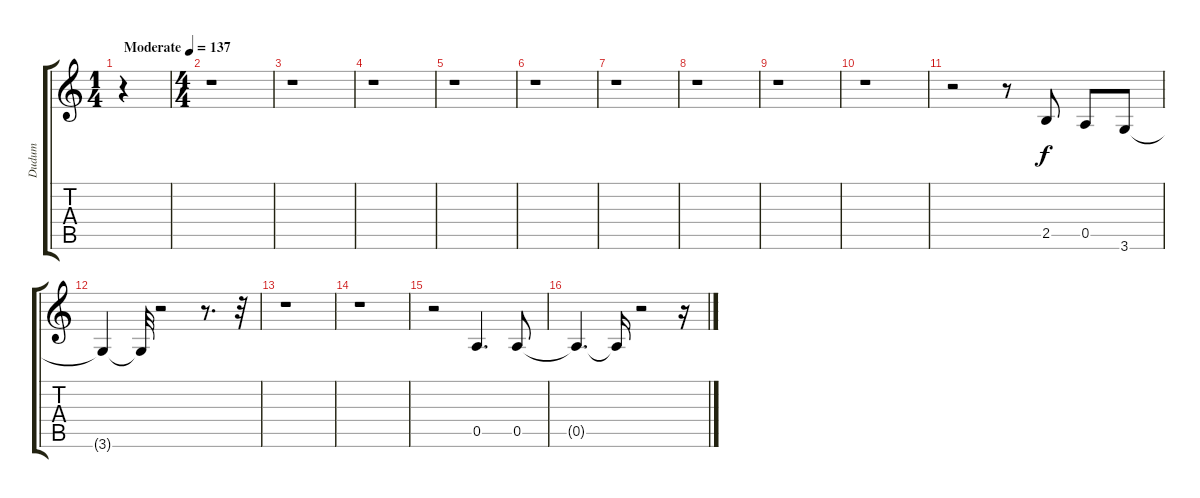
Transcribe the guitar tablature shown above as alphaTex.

\track ("Dudum" "Dudum") {mute instrument acousticguitarsteel}
\staff {score tabs}
\tuning (E4 B3 G3 D3 A2 E2) {hide}
\ts (1 4)
\tempo (137 "Moderate")
\clef g2
\ks c
r.4{dy f instrument acousticguitarsteel} |
\ts (4 4)
r.1 |
r.1 |
r.1 |
r.1 |
r.1 |
r.1 |
r.1 |
r.1 |
r.1 |
r.2 r.8 2.5.8 0.5.8 3.6.8 |
3.6{t}.4 3.6{t}.32 r.2 r.8{d} r.32 |
r.1 |
r.1 |
r.2 0.5.4{d} 0.5.8 |
0.5{t}.4{d} 0.5{t}.16 r.2 r.16
